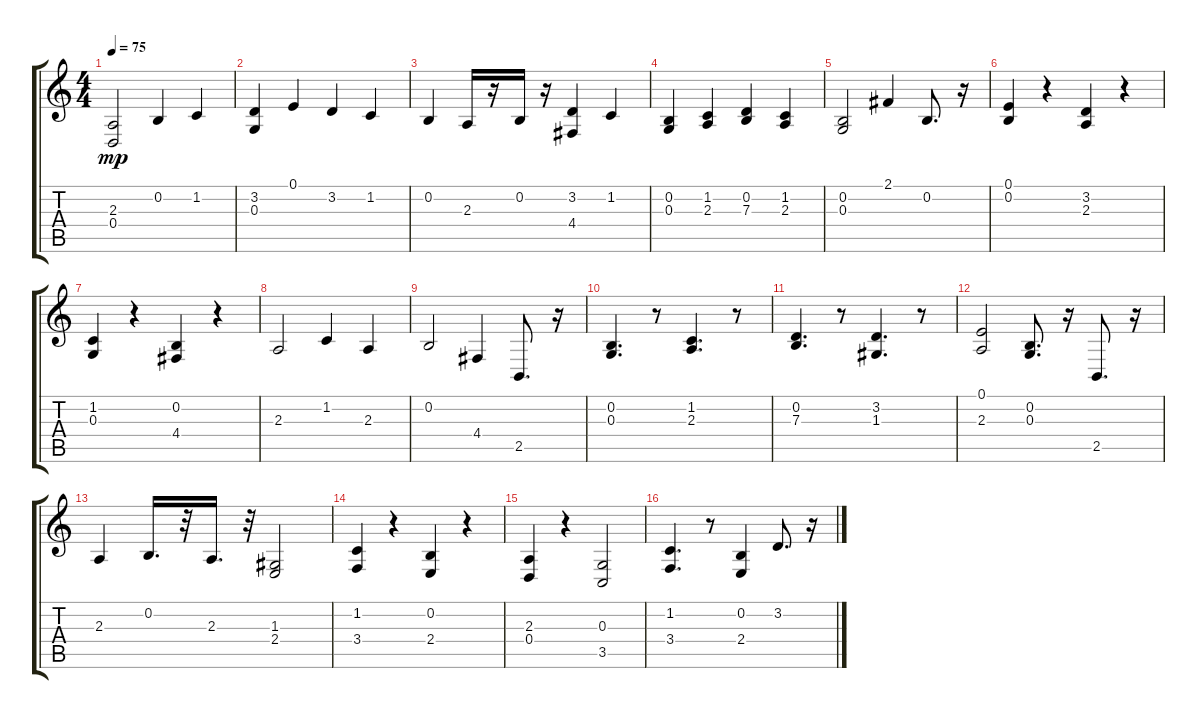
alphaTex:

\track "" {instrument stringensemble2}
\staff {score tabs}
\tuning (E4 B3 G3 D3 A2 E2) {hide}
\ts (4 4)
\tempo 75
\clef g2
\ks c
(2.3 0.4).2{dy mp} 0.2.4 1.2.4 |
(3.2 0.3).4 0.1.4 3.2.4 1.2.4 |
0.2.4 2.3.16 r.16 0.2.16 r.16 (3.2 4.4).4 1.2.4 |
(0.2 0.3).4 (1.2 2.3).4 (0.2 7.3).4 (1.2 2.3).4 |
(0.2 0.3).2 2.1.4 0.2.8{d} r.16 |
(0.1 0.2).4 r.4 (3.2 2.3).4 r.4 |
(1.2 0.3).4 r.4 (0.2 4.4).4 r.4 |
2.3.2 1.2.4 2.3.4 |
0.2.2 4.4.4 2.5.8{d} r.16 |
(0.2 0.3).4{d} r.8 (1.2 2.3).4{d} r.8 |
(0.2 7.3).4{d} r.8 (3.2 1.3).4{d} r.8 |
(0.1 2.3).2 (0.2 0.3).8{d} r.16 2.5.8{d} r.16 |
2.3.4 0.2.16{d} r.32 2.3.16{d} r.32 (1.3 2.4).2 |
(1.2 3.4).4 r.4 (0.2 2.4).4 r.4 |
(2.3 0.4).4 r.4 (0.3 3.5).2 |
(1.2 3.4).4{d} r.8 (0.2 2.4).4 3.2.8{d} r.16
